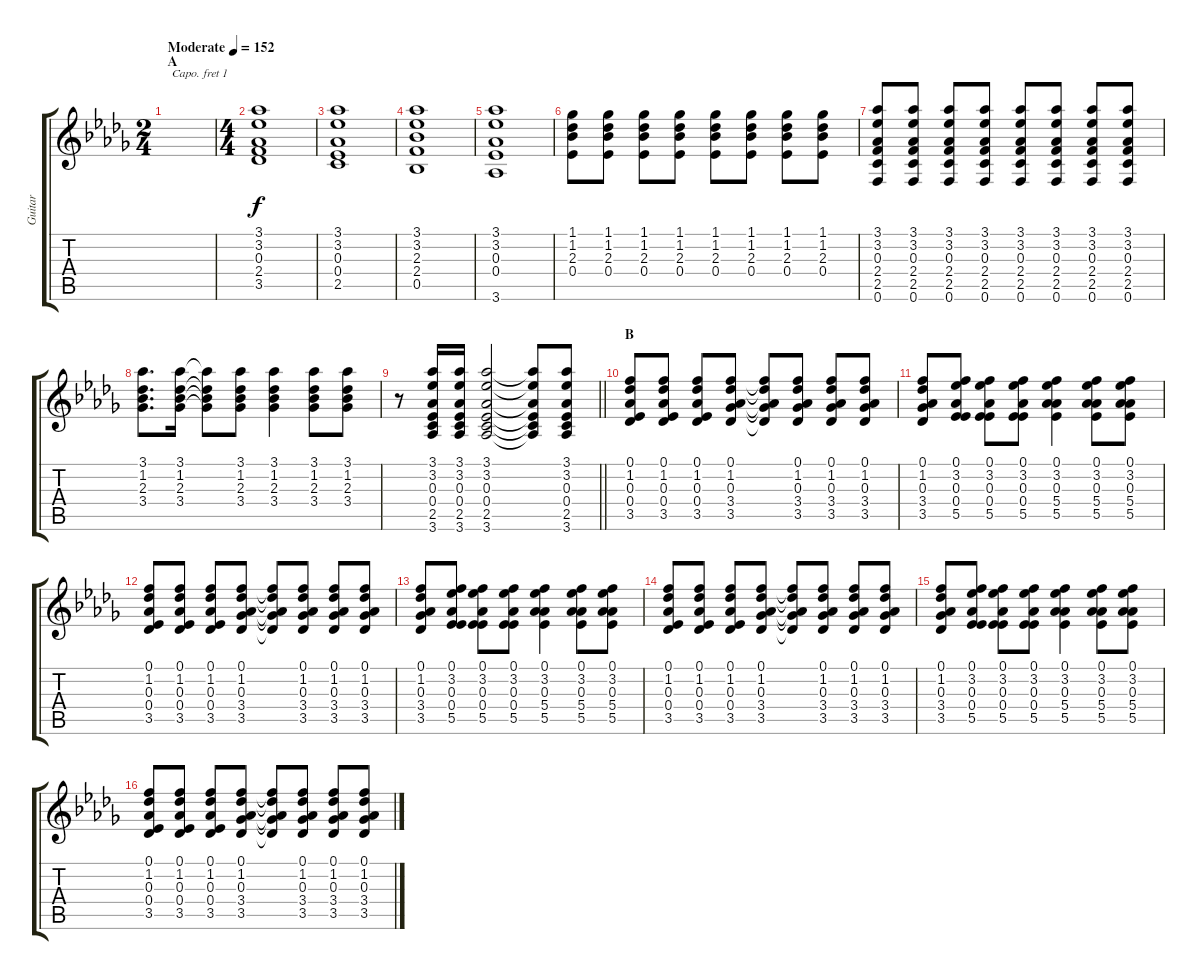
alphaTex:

\track ("Guitar" "Guitar") {instrument acousticguitarsteel}
\staff {score tabs}
\capo 1
\tuning (E4 B3 G3 D3 A2 E2) {hide}
\ts (2 4)
\section ("" "A")
\tempo (152 "Moderate")
\clef g2
\ks db
|
\ts (4 4)
(3.1 3.2 0.3 2.4 3.5).1 |
(3.1 3.2 0.3 0.4 2.5).1 |
(3.1 3.2 2.3 2.4 0.5).1 |
(3.1 3.2 0.3 0.4 3.6).1 |
(1.1 1.2 2.3 0.4).8 (1.1 1.2 2.3 0.4).8 (1.1 1.2 2.3 0.4).8 (1.1 1.2 2.3 0.4).8 (1.1 1.2 2.3 0.4).8 (1.1 1.2 2.3 0.4).8 (1.1 1.2 2.3 0.4).8 (1.1 1.2 2.3 0.4).8 |
(3.1 3.2 0.3 2.4 2.5 0.6).8 (3.1 3.2 0.3 2.4 2.5 0.6).8 (3.1 3.2 0.3 2.4 2.5 0.6).8 (3.1 3.2 0.3 2.4 2.5 0.6).8 (3.1 3.2 0.3 2.4 2.5 0.6).8 (3.1 3.2 0.3 2.4 2.5 0.6).8 (3.1 3.2 0.3 2.4 2.5 0.6).8 (3.1 3.2 0.3 2.4 2.5 0.6).8 |
(3.1 1.2 2.3 3.4).8{d} (3.1 1.2 2.3 3.4).16 (3.1{t} 1.2{t} 2.3{t} 3.4{t}).8 (3.1 1.2 2.3 3.4).8 (3.1 1.2 2.3 3.4).4 (3.1 1.2 2.3 3.4).8 (3.1 1.2 2.3 3.4).8 |
\barLineRight lightlight
r.8 (3.1 3.2 0.3 0.4 2.5 3.6).16 (3.1 3.2 0.3 0.4 2.5 3.6).16 (3.1 3.2 0.3 0.4 2.5 3.6).2 (3.1{t} 3.2{t} 0.3{t} 0.4{t} 2.5{t} 3.6{t}).8 (3.1 3.2 0.3 0.4 2.5 3.6).8 |
\section ("" "B")
(0.1 1.2 0.3 0.4 3.5).8 (0.1 1.2 0.3 0.4 3.5).8 (0.1 1.2 0.3 0.4 3.5).8 (0.1 1.2 0.3 3.4 3.5).8 (0.1{t} 1.2{t} 0.3{t} 3.4{t} 3.5{t}).8 (0.1 1.2 0.3 3.4 3.5).8 (0.1 1.2 0.3 3.4 3.5).8 (0.1 1.2 0.3 3.4 3.5).8 |
(0.1 1.2 0.3 3.4 3.5).8 (0.1 3.2 0.3 0.4 5.5).8 (0.1 3.2 0.3 0.4 5.5).8 (0.1 3.2 0.3 0.4 5.5).8 (0.1 3.2 0.3 5.4 5.5).4 (0.1 3.2 0.3 5.4 5.5).8 (0.1 3.2 0.3 5.4 5.5).8 |
(0.1 1.2 0.3 0.4 3.5).8 (0.1 1.2 0.3 0.4 3.5).8 (0.1 1.2 0.3 0.4 3.5).8 (0.1 1.2 0.3 3.4 3.5).8 (0.1{t} 1.2{t} 0.3{t} 3.4{t} 3.5{t}).8 (0.1 1.2 0.3 3.4 3.5).8 (0.1 1.2 0.3 3.4 3.5).8 (0.1 1.2 0.3 3.4 3.5).8 |
(0.1 1.2 0.3 3.4 3.5).8 (0.1 3.2 0.3 0.4 5.5).8 (0.1 3.2 0.3 0.4 5.5).8 (0.1 3.2 0.3 0.4 5.5).8 (0.1 3.2 0.3 5.4 5.5).4 (0.1 3.2 0.3 5.4 5.5).8 (0.1 3.2 0.3 5.4 5.5).8 |
(0.1 1.2 0.3 0.4 3.5).8 (0.1 1.2 0.3 0.4 3.5).8 (0.1 1.2 0.3 0.4 3.5).8 (0.1 1.2 0.3 3.4 3.5).8 (0.1{t} 1.2{t} 0.3{t} 3.4{t} 3.5{t}).8 (0.1 1.2 0.3 3.4 3.5).8 (0.1 1.2 0.3 3.4 3.5).8 (0.1 1.2 0.3 3.4 3.5).8 |
(0.1 1.2 0.3 3.4 3.5).8 (0.1 3.2 0.3 0.4 5.5).8 (0.1 3.2 0.3 0.4 5.5).8 (0.1 3.2 0.3 0.4 5.5).8 (0.1 3.2 0.3 5.4 5.5).4 (0.1 3.2 0.3 5.4 5.5).8 (0.1 3.2 0.3 5.4 5.5).8 |
(0.1 1.2 0.3 0.4 3.5).8 (0.1 1.2 0.3 0.4 3.5).8 (0.1 1.2 0.3 0.4 3.5).8 (0.1 1.2 0.3 3.4 3.5).8 (0.1{t} 1.2{t} 0.3{t} 3.4{t} 3.5{t}).8 (0.1 1.2 0.3 3.4 3.5).8 (0.1 1.2 0.3 3.4 3.5).8 (0.1 1.2 0.3 3.4 3.5).8
